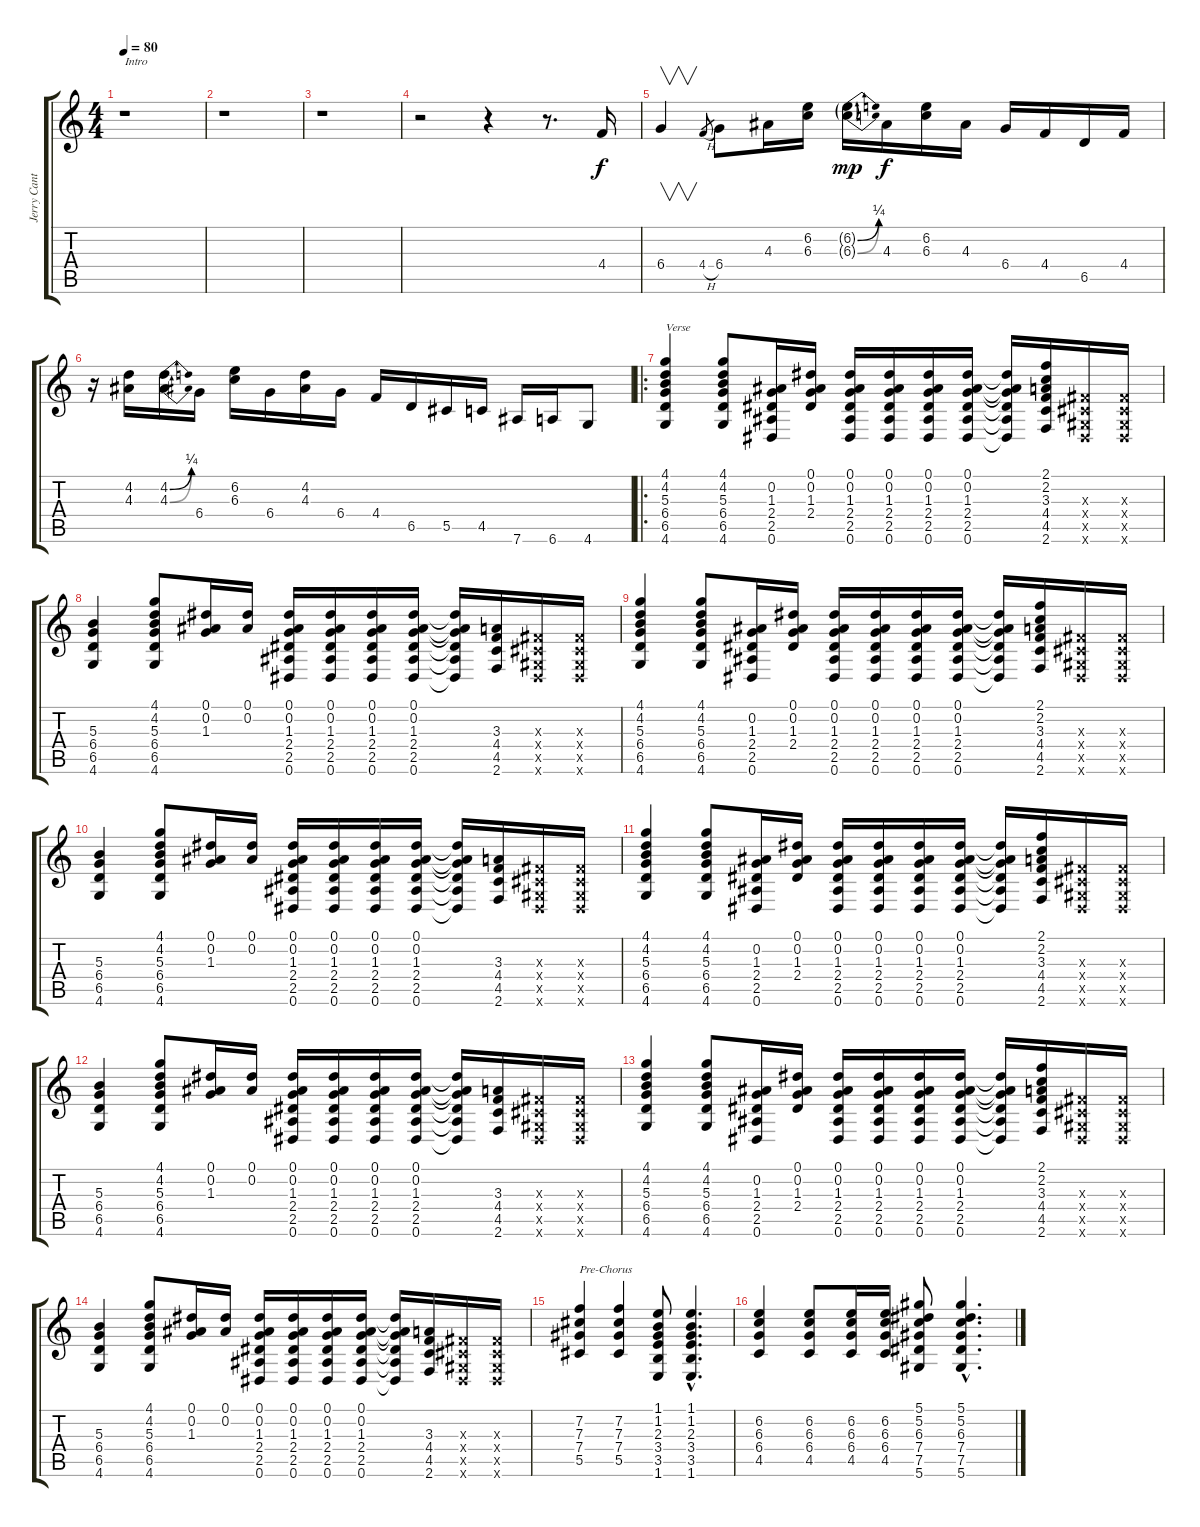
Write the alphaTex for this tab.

\track ("Jerry Cantrell" "Jerry Cant") {instrument acousticguitarsteel}
\staff {score tabs}
\tuning (Eb4 Bb3 Gb3 Db3 Ab2 Eb2) {hide}
\ts (4 4)
\tempo 80
\clef g2
\ks c
r.1{txt "Intro" dy f instrument acousticguitarsteel} |
r.1 |
r.1 |
r.2 r.4 r.8{d} 4.4.16 |
6.4.4{v} 4.4{h}.8{gr} 6.4.8 4.3.16 (6.2 6.3).16 (6.2{be (bend 0 0 60 1) g} 6.3{be (bend 0 0 60 1) g}).16{dy mp} 4.3.16{dy f} (6.2 6.3).16 4.3.16 6.4.16 4.4.16 6.5.16 4.4.16 |
r.16 (4.2 4.3).16 (4.2{be (bend 0 0 60 1)} 4.3{be (bend 0 0 60 1)}).16 6.4.16 (6.2 6.3).16 6.4.16 (4.2 4.3).16 6.4.16 4.4.16 6.5.16 5.5.16 4.5.16 7.6.16 6.6.16 4.6.8 |
\ro
(4.1 4.2 5.3 6.4 6.5 4.6).4{txt "Verse"} (4.1 4.2 5.3 6.4 6.5 4.6).8 (0.2 1.3 2.4 2.5 0.6).16 (0.1 0.2 1.3 2.4).16 (0.1 0.2 1.3 2.4 2.5 0.6).16 (0.1 0.2 1.3 2.4 2.5 0.6).16 (0.1 0.2 1.3 2.4 2.5 0.6).16 (0.1 0.2 1.3 2.4 2.5 0.6).16 (0.1{t} 0.2{t} 1.3{t} 2.4{t} 2.5{t} 0.6{t}).16 (2.1 2.2 3.3 4.4 4.5 2.6).16 (0.3{x} 0.4{x} 0.5{x} 0.6{x}).16 (0.3{x} 0.4{x} 0.5{x} 0.6{x}).16 |
(5.3 6.4 6.5 4.6).4 (4.1 4.2 5.3 6.4 6.5 4.6).8 (0.1 0.2 1.3).16 (0.1 0.2).16 (0.1 0.2 1.3 2.4 2.5 0.6).16 (0.1 0.2 1.3 2.4 2.5 0.6).16 (0.1 0.2 1.3 2.4 2.5 0.6).16 (0.1 0.2 1.3 2.4 2.5 0.6).16 (0.1{t} 0.2{t} 1.3{t} 2.4{t} 2.5{t} 0.6{t}).16 (3.3 4.4 4.5 2.6).16 (0.3{x} 0.4{x} 0.5{x} 0.6{x}).16 (0.3{x} 0.4{x} 0.5{x} 0.6{x}).16 |
(4.1 4.2 5.3 6.4 6.5 4.6).4 (4.1 4.2 5.3 6.4 6.5 4.6).8 (0.2 1.3 2.4 2.5 0.6).16 (0.1 0.2 1.3 2.4).16 (0.1 0.2 1.3 2.4 2.5 0.6).16 (0.1 0.2 1.3 2.4 2.5 0.6).16 (0.1 0.2 1.3 2.4 2.5 0.6).16 (0.1 0.2 1.3 2.4 2.5 0.6).16 (0.1{t} 0.2{t} 1.3{t} 2.4{t} 2.5{t} 0.6{t}).16 (2.1 2.2 3.3 4.4 4.5 2.6).16 (0.3{x} 0.4{x} 0.5{x} 0.6{x}).16 (0.3{x} 0.4{x} 0.5{x} 0.6{x}).16 |
(5.3 6.4 6.5 4.6).4 (4.1 4.2 5.3 6.4 6.5 4.6).8 (0.1 0.2 1.3).16 (0.1 0.2).16 (0.1 0.2 1.3 2.4 2.5 0.6).16 (0.1 0.2 1.3 2.4 2.5 0.6).16 (0.1 0.2 1.3 2.4 2.5 0.6).16 (0.1 0.2 1.3 2.4 2.5 0.6).16 (0.1{t} 0.2{t} 1.3{t} 2.4{t} 2.5{t} 0.6{t}).16 (3.3 4.4 4.5 2.6).16 (0.3{x} 0.4{x} 0.5{x} 0.6{x}).16 (0.3{x} 0.4{x} 0.5{x} 0.6{x}).16 |
(4.1 4.2 5.3 6.4 6.5 4.6).4 (4.1 4.2 5.3 6.4 6.5 4.6).8 (0.2 1.3 2.4 2.5 0.6).16 (0.1 0.2 1.3 2.4).16 (0.1 0.2 1.3 2.4 2.5 0.6).16 (0.1 0.2 1.3 2.4 2.5 0.6).16 (0.1 0.2 1.3 2.4 2.5 0.6).16 (0.1 0.2 1.3 2.4 2.5 0.6).16 (0.1{t} 0.2{t} 1.3{t} 2.4{t} 2.5{t} 0.6{t}).16 (2.1 2.2 3.3 4.4 4.5 2.6).16 (0.3{x} 0.4{x} 0.5{x} 0.6{x}).16 (0.3{x} 0.4{x} 0.5{x} 0.6{x}).16 |
(5.3 6.4 6.5 4.6).4 (4.1 4.2 5.3 6.4 6.5 4.6).8 (0.1 0.2 1.3).16 (0.1 0.2).16 (0.1 0.2 1.3 2.4 2.5 0.6).16 (0.1 0.2 1.3 2.4 2.5 0.6).16 (0.1 0.2 1.3 2.4 2.5 0.6).16 (0.1 0.2 1.3 2.4 2.5 0.6).16 (0.1{t} 0.2{t} 1.3{t} 2.4{t} 2.5{t} 0.6{t}).16 (3.3 4.4 4.5 2.6).16 (0.3{x} 0.4{x} 0.5{x} 0.6{x}).16 (0.3{x} 0.4{x} 0.5{x} 0.6{x}).16 |
(4.1 4.2 5.3 6.4 6.5 4.6).4 (4.1 4.2 5.3 6.4 6.5 4.6).8 (0.2 1.3 2.4 2.5 0.6).16 (0.1 0.2 1.3 2.4).16 (0.1 0.2 1.3 2.4 2.5 0.6).16 (0.1 0.2 1.3 2.4 2.5 0.6).16 (0.1 0.2 1.3 2.4 2.5 0.6).16 (0.1 0.2 1.3 2.4 2.5 0.6).16 (0.1{t} 0.2{t} 1.3{t} 2.4{t} 2.5{t} 0.6{t}).16 (2.1 2.2 3.3 4.4 4.5 2.6).16 (0.3{x} 0.4{x} 0.5{x} 0.6{x}).16 (0.3{x} 0.4{x} 0.5{x} 0.6{x}).16 |
(5.3 6.4 6.5 4.6).4 (4.1 4.2 5.3 6.4 6.5 4.6).8 (0.1 0.2 1.3).16 (0.1 0.2).16 (0.1 0.2 1.3 2.4 2.5 0.6).16 (0.1 0.2 1.3 2.4 2.5 0.6).16 (0.1 0.2 1.3 2.4 2.5 0.6).16 (0.1 0.2 1.3 2.4 2.5 0.6).16 (0.1{t} 0.2{t} 1.3{t} 2.4{t} 2.5{t} 0.6{t}).16 (3.3 4.4 4.5 2.6).16 (0.3{x} 0.4{x} 0.5{x} 0.6{x}).16 (0.3{x} 0.4{x} 0.5{x} 0.6{x}).16 |
(7.2 7.3 7.4 5.5).4{txt "Pre-Chorus"} (7.2 7.3 7.4 5.5).4 (1.1 1.2 2.3 3.4 3.5 1.6).8 (1.1{hac} 1.2{hac} 2.3{hac} 3.4{hac} 3.5{hac} 1.6{hac}).4{d} |
(6.2 6.3 6.4 4.5).4 (6.2 6.3 6.4 4.5).8 (6.2 6.3 6.4 4.5).16 (6.2 6.3 6.4 4.5).16 (5.1 5.2 6.3 7.4 7.5 5.6).8 (5.1{hac} 5.2{hac} 6.3{hac} 7.4{hac} 7.5{hac} 5.6{hac}).4{d}
